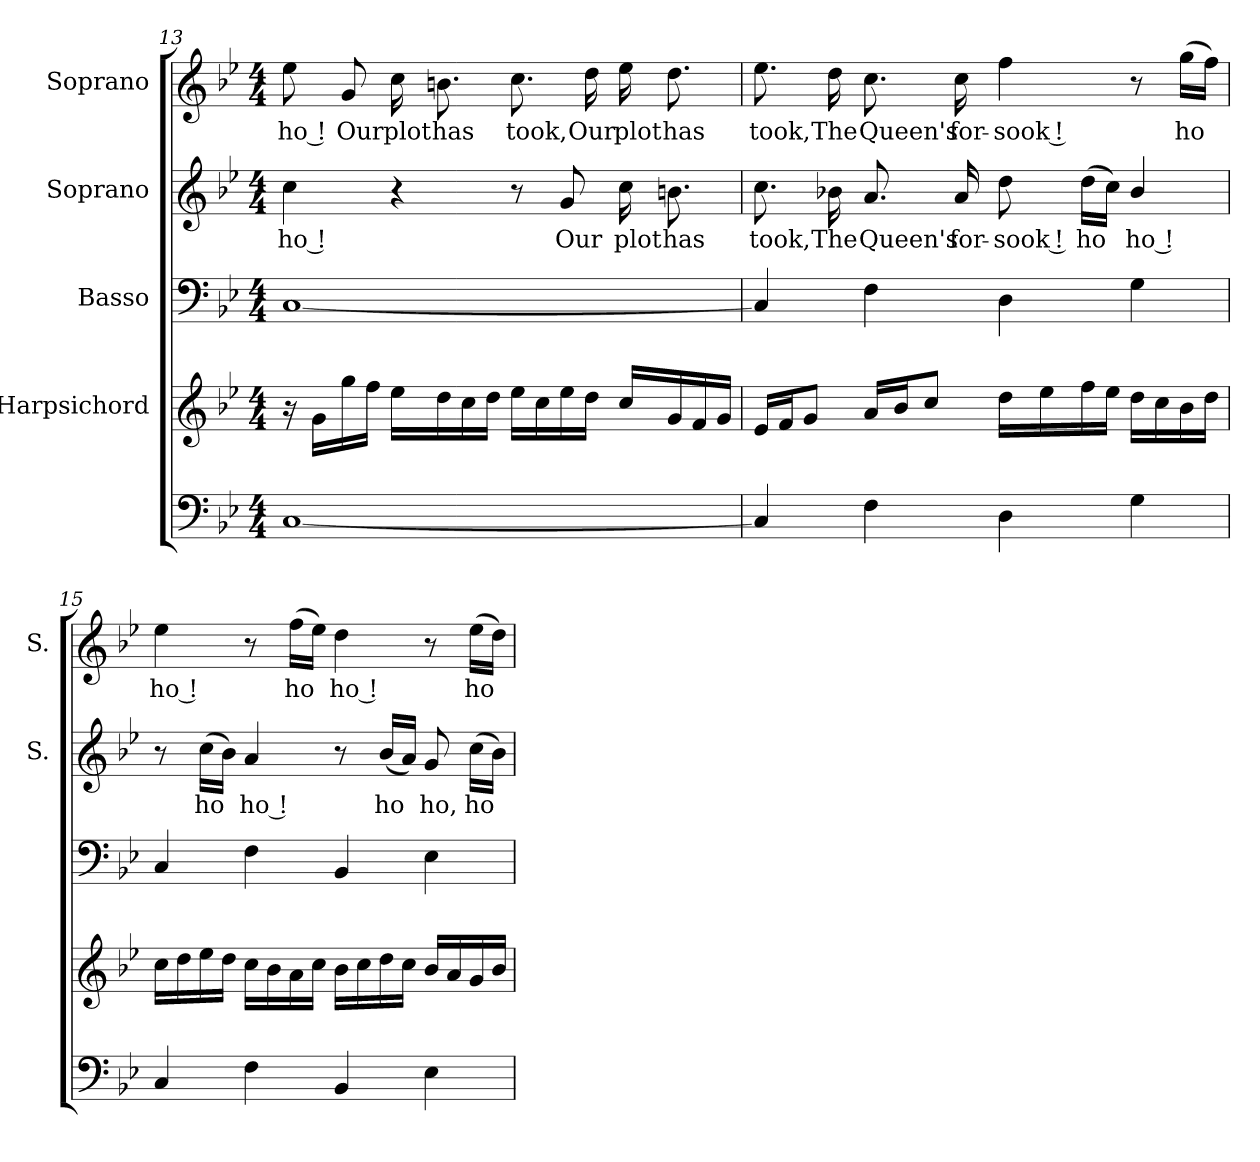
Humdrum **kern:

**kern	**kern	**kern	**kern	**text	**kern	**text
*part5	*part4	*part3	*part2	*part2	*part1	*part1
*staff5	*staff4	*staff3	*staff2	*staff2	*staff1	*staff1
*	*I"Harpsichord	*I"Basso	*I"Soprano	*	*I"Soprano	*
*	*	*	*I'S.	*	*I'S.	*
!!LO:LB:g=z
*clefF4	*clefG2	*clefF4	*clefG2	*	*clefG2	*
*k[b-e-]	*k[b-e-]	*k[b-e-]	*k[b-e-]	*	*k[b-e-]	*
*B-:	*B-:	*B-:	*B-:	*	*B-:	*
*M4/4	*M4/4	*M4/4	*M4/4	*	*M4/4	*
=13	=13	=13	=13	=13	=13	=13
!	!	!	!	!LO:LY:b:color=#000000	!	!
!	!	!	!	!	!	!LO:LY:b:color=#000000
[1Ci	16r	[1Ci	4cci\	ho !	8ee-i\	ho !
.	16gi\LL	.	.	.	.	.
!	!	!	!	!	!	!LO:LY:b:color=#000000
.	16ggi\	.	.	.	8gi/	Our
.	16ffi\JJ	.	.	.	.	.
!	!	!	!	!	!	!LO:LY:b:color=#000000
.	16ee-i\LL	.	4r	.	16cci\	plot
!	!	!	!	!	!	!LO:LY:b:color=#000000
.	16ddi\	.	.	.	8.bni\	has
.	16cci\	.	.	.	.	.
.	16ddi\JJ	.	.	.	.	.
!	!	!	!	!	!	!LO:LY:b:color=#000000
.	16ee-i\LL	.	8r	.	8.cci\	took,
.	16cci\	.	.	.	.	.
!	!	!	!	!LO:LY:b:color=#000000	!	!
.	16ee-i\	.	8gi/	Our	.	.
!	!	!	!	!	!	!LO:LY:b:color=#000000
.	16ddi\JJ	.	.	.	16ddi\	Our
!	!	!	!	!LO:LY:b:color=#000000	!	!
!	!	!	!	!	!	!LO:LY:b:color=#000000
.	16cci/LL	.	16cci\	plot	16ee-i\	plot
!	!	!	!	!LO:LY:b:color=#000000	!	!
!	!	!	!	!	!	!LO:LY:b:color=#000000
.	16gi/	.	8.bni\	has	8.ddi\	has
.	16fi/	.	.	.	.	.
.	16gi/JJ	.	.	.	.	.
=14	=14	=14	=14	=14	=14	=14
!	!	!	!	!LO:LY:b:color=#000000	!	!
!	!	!	!	!	!	!LO:LY:b:color=#000000
4Ci/]	16e-i/LL	4Ci/]	8.cci\	took,	8.ee-i\	took,
.	16fi/J	.	.	.	.	.
.	8gi/J	.	.	.	.	.
!	!	!	!	!LO:LY:b:color=#000000	!	!
!	!	!	!	!	!	!LO:LY:b:color=#000000
.	.	.	16b-Xi\	The	16ddi\	The
!	!	!	!	!LO:LY:b:color=#000000	!	!
!	!	!	!	!	!	!LO:LY:b:color=#000000
4Fi\	16ai/LL	4Fi\	8.ai/	Queen's	8.cci\	Queen's
.	16b-i/J	.	.	.	.	.
.	8cci/J	.	.	.	.	.
!	!	!	!	!LO:LY:b:color=#000000	!	!
!	!	!	!	!	!	!LO:LY:b:color=#000000
.	.	.	16ai/	for-	16cci\	for-
!	!	!	!	!LO:LY:b:color=#000000	!	!
!	!	!	!	!	!	!LO:LY:b:color=#000000
4Di\	16ddi\LL	4Di\	8ddi\	-sook !	4ffi\	-sook !
.	16ee-i\	.	.	.	.	.
!	!	!	!	!LO:LY:b:color=#000000	!	!
.	16ffi\	.	(16ddi\LL	ho	.	.
.	16ee-i\JJ	.	16cci\JJ)	.	.	.
!	!	!	!	!LO:LY:b:color=#000000	!	!
4Gi\	16ddi\LL	4Gi\	4b-i/	ho !	8r	.
.	16cci\	.	.	.	.	.
!	!	!	!	!	!	!LO:LY:b:color=#000000
.	16b-i\	.	.	.	(16ggi\LL	ho
.	16ddi\JJ	.	.	.	16ffi\JJ)	.
=15	=15	=15	=15	=15	=15	=15
!	!	!	!	!	!	!LO:LY:b:color=#000000
4Ci/	16cci\LL	4Ci/	8r	.	4ee-i\	ho !
.	16ddi\	.	.	.	.	.
!	!	!	!	!LO:LY:b:color=#000000	!	!
.	16ee-i\	.	(16cci\LL	ho	.	.
.	16ddi\JJ	.	16b-i\JJ)	.	.	.
!	!	!	!	!LO:LY:b:color=#000000	!	!
4Fi\	16cci\LL	4Fi\	4ai/	ho !	8r	.
.	16b-i\	.	.	.	.	.
!	!	!	!	!	!	!LO:LY:b:color=#000000
.	16ai\	.	.	.	(16ffi\LL	ho
.	16cci\JJ	.	.	.	16ee-i\JJ)	.
!	!	!	!	!	!	!LO:LY:b:color=#000000
4BB-i/	16b-i\LL	4BB-i/	8r	.	4ddi\	ho !
.	16cci\	.	.	.	.	.
!	!	!	!	!LO:LY:b:color=#000000	!	!
.	16ddi\	.	(16b-i/LL	ho	.	.
.	16cci\JJ	.	16ai/JJ)	.	.	.
!	!	!	!	!LO:LY:b:color=#000000	!	!
4E-i\	16b-i/LL	4E-i\	8gi/	ho,	8r	.
.	16ai/	.	.	.	.	.
!	!	!	!	!LO:LY:b:color=#000000	!	!
!	!	!	!	!	!	!LO:LY:b:color=#000000
.	16gi/	.	(16cci\LL	ho	(16ee-i\LL	ho
.	16b-i/JJ	.	16b-i\JJ)	.	16ddi\JJ)	.
=	=	=	=	=	=	=
*-	*-	*-	*-	*-	*-	*-
